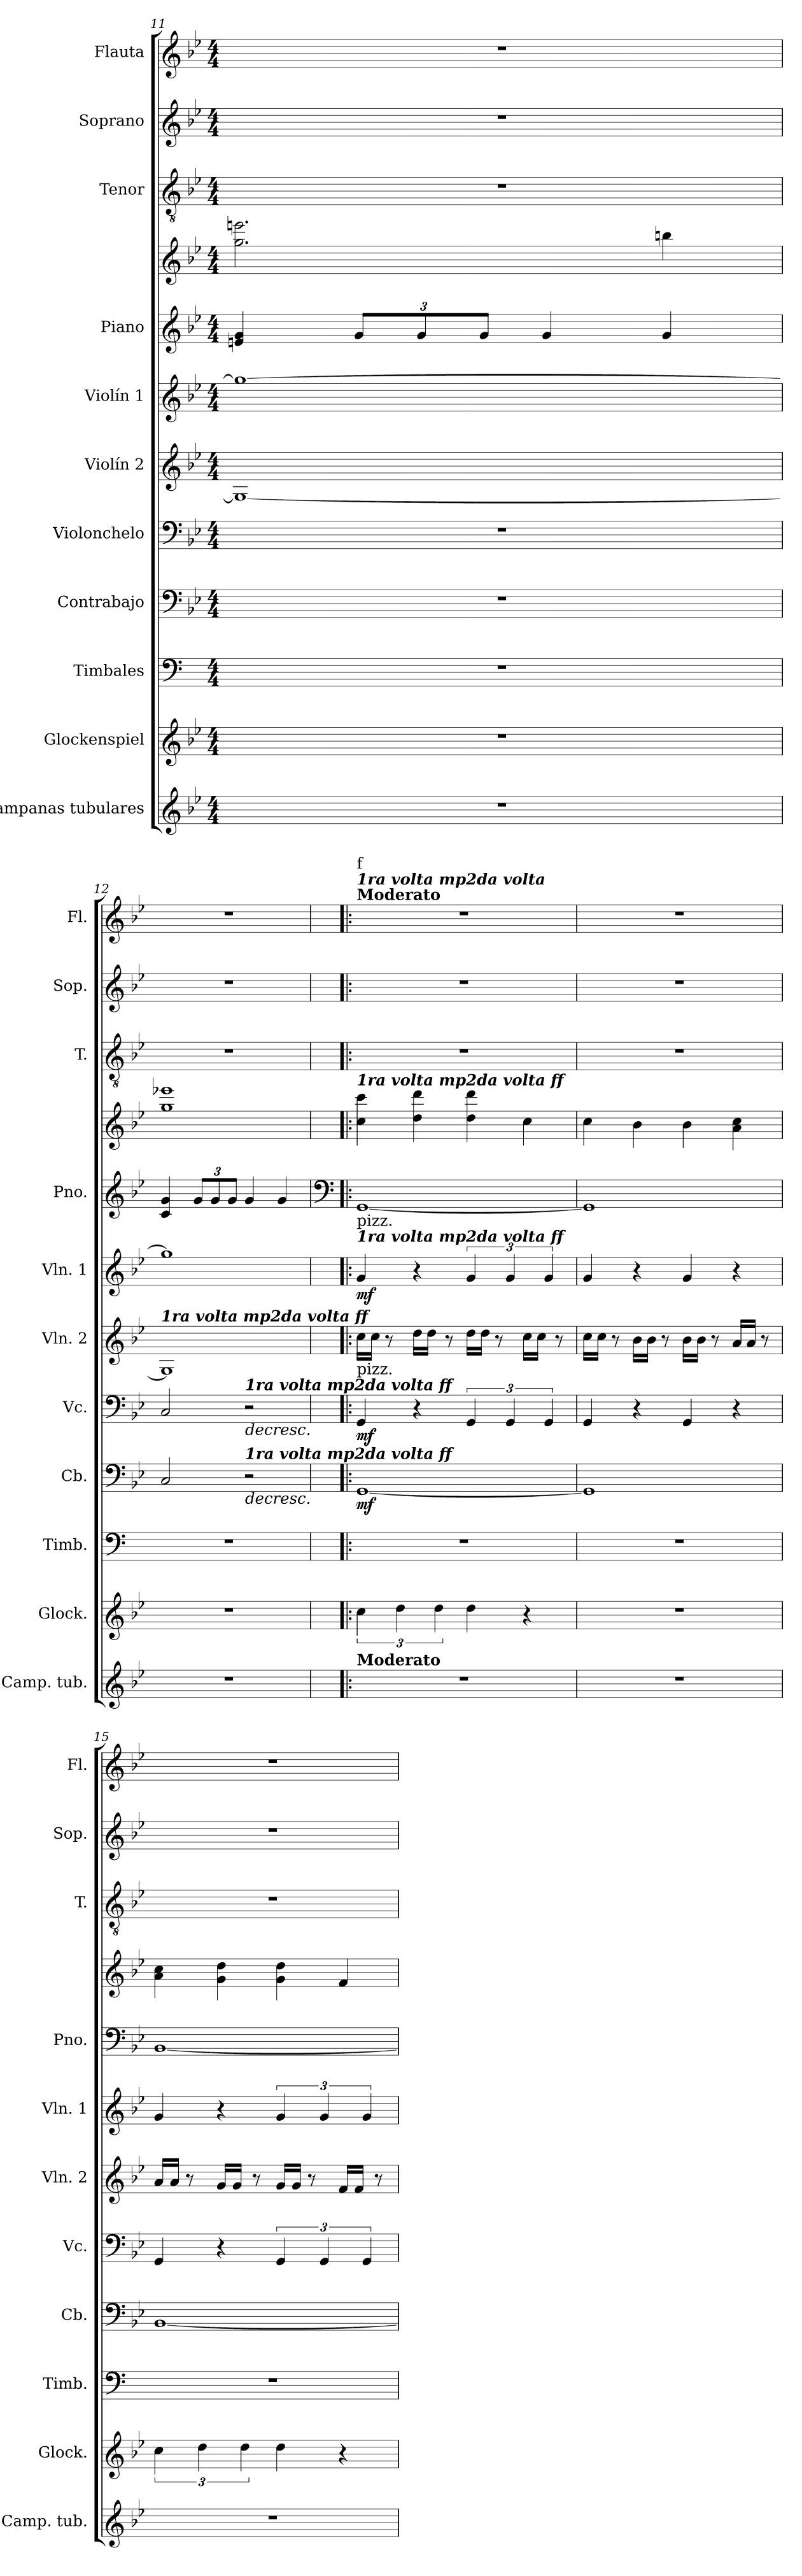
**kern	**kern	**kern	**kern	**dynam	**kern	**dynam	**kern	**kern	**dynam	**kern	**kern	**kern	**kern	**kern
*part11	*part10	*part9	*part8	*part8	*part7	*part7	*part6	*part5	*part5	*part4	*part4	*part3	*part2	*part1
*staff12	*staff11	*staff10	*staff9	*staff9	*staff8	*staff8	*staff7	*staff6	*staff6	*staff5	*staff4	*staff3	*staff2	*staff1
*I"Campanas tubulares	*I"Glockenspiel	*I"Timbales	*I"Contrabajo	*	*I"Violonchelo	*	*I"Violín 2	*I"Violín 1	*	*I"Piano	*	*I"Tenor	*I"Soprano	*I"Flauta
*I'Camp. tub.	*I'Glock.	*I'Timb.	*I'Cb.	*	*I'Vc.	*	*I'Vln. 2	*I'Vln. 1	*	*I'Pno.	*	*I'T.	*I'Sop.	*I'Fl.
*clefG2	*clefG2	*clefF4	*clefF4	*	*clefF4	*	*clefG2	*clefG2	*	*clefG2	*clefG2	*clefGv2	*clefG2	*clefG2
*	*ITrd-14c-24	*	*ITrd7c12	*	*	*	*	*	*	*	*	*ITrd7c12	*	*
*k[b-e-]	*k[b-e-]	*k[]	*k[b-e-]	*	*k[b-e-]	*	*k[b-e-]	*k[b-e-]	*	*k[b-e-]	*k[b-e-]	*k[b-e-]	*k[b-e-]	*k[b-e-]
*B-:	*B-:	*	*B-:	*	*B-:	*	*B-:	*B-:	*	*B-:	*B-:	*B-:	*B-:	*B-:
*M4/4	*M4/4	*M4/4	*M4/4	*	*M4/4	*	*M4/4	*M4/4	*	*M4/4	*M4/4	*M4/4	*M4/4	*M4/4
=11	=11	=11	=11	=11	=11	=11	=11	=11	=11	=11	=11	=11	=11	=11
1r	1r	1r	1r	.	1r	.	1G_	1gg_	.	4en/ 4g/	2.gg\ 2.eeen\	1r	1r	1r
*	*	*	*	*	*	*	*	*	*	*Xbrackettup	*	*	*	*
.	.	.	.	.	.	.	.	.	.	12g/L	.	.	.	.
.	.	.	.	.	.	.	.	.	.	12g/	.	.	.	.
.	.	.	.	.	.	.	.	.	.	12g/J	.	.	.	.
.	.	.	.	.	.	.	.	.	.	4g/	.	.	.	.
.	.	.	.	.	.	.	.	.	.	4g/	4bbn\	.	.	.
=12	=12	=12	=12	=12	=12	=12	=12	=12	=12	=12	=12	=12	=12	=12
!	!	!	!	!	!	!	!LO:TX:a:Bi:t=1ra volta mp2da volta ff	!	!	!	!	!	!	!
1r	1r	1r	2CC/	.	2C/	.	1G]	1gg]	.	4c/ 4g/	1gg 1eee-X	1r	1r	1r
.	.	.	.	.	.	.	.	.	.	12g/L	.	.	.	.
.	.	.	.	.	.	.	.	.	.	12g/	.	.	.	.
.	.	.	.	.	.	.	.	.	.	12g/J	.	.	.	.
!	!	!	!	!	!LO:TX:a:Bi:t=1ra volta mp2da volta ff	!	!	!	!	!	!	!	!	!
!	!	!	!LO:TX:a:Bi:t=1ra volta mp2da volta ff	!	!	!	!	!	!	!	!	!	!	!
!	!	!	!	!LO:HP:b	!	!LO:HP:b	!	!	!	!	!	!	!	!
.	.	.	2r	>	2r	>	.	.	.	4g/	.	.	.	.
.	.	.	.	.	.	.	.	.	.	4g/	.	.	.	.
=13!|:	=13!|:	=13!|:	=13!|:	=13!|:	=13!|:	=13!|:	=13!|:	=13!|:	=13!|:	=13!|:	=13!|:	=13!|:	=13!|:	=13!|:
*	*	*	*	*	*	*	*	*	*	*clefF4	*	*	*	*
*	*	*	*	*	*	*	*	*	*	*	*	*	*	*MM100
!	!	!	!	!	!	!	!	!	!	!	!	!	!	!LO:TX:a:B:t=Moderato
!	!	!	!	!	!	!	!	!	!	!	!	!	!	!LO:TX:a:Bi:t=1ra volta mp2da volta
!	!	!	!	!	!	!	!	!	!	!	!	!	!	!LO:TX:a:t=f
!	!	!	!	!	!	!	!	!	!	!	!LO:TX:a:Bi:t=1ra volta mp2da volta ff	!	!	!
!	!	!	!	!	!	!	!	!LO:TX:a:Bi:t=1ra volta mp2da volta ff	!	!	!	!	!	!
!	!	!	!	!	!	!	!	!LO:TX:a:t=pizz.	!	!	!	!	!	!
!	!	!	!	!	!LO:TX:a:t=pizz.	!	!	!	!	!	!	!	!	!
!LO:TX:a:B:t=Moderato	!	!	!	!	!	!	!	!	!	!	!	!	!	!
!	!	!	!	!LO:DY:b	!	!LO:DY:b	!	!	!LO:DY:b	!	!	!	!	!
1r	6cccc\	1r	[1GGG	mf	4GG/	mf	16cc\LL	4g/	mf	[1GG	4cc\ 4ccc\	1r	1r	1r
.	.	.	.	.	.	.	16cc\JJ	.	.	.	.	.	.	.
.	.	.	.	.	.	.	8r	.	.	.	.	.	.	.
.	6dddd\	.	.	.	.	.	.	.	.	.	.	.	.	.
.	.	.	.	.	4r	.	16dd\LL	4r	.	.	4dd\ 4ddd\	.	.	.
.	.	.	.	.	.	.	16dd\JJ	.	.	.	.	.	.	.
.	6dddd\	.	.	.	.	.	.	.	.	.	.	.	.	.
.	.	.	.	.	.	.	8r	.	.	.	.	.	.	.
.	4dddd\	.	.	.	6GG/	.	16dd\LL	6g/	.	.	4dd\ 4ddd\	.	.	.
.	.	.	.	.	.	.	16dd\JJ	.	.	.	.	.	.	.
.	.	.	.	.	.	.	8r	.	.	.	.	.	.	.
.	.	.	.	.	6GG/	.	.	6g/	.	.	.	.	.	.
.	4r	.	.	.	.	.	16cc\LL	.	.	.	4cc\	.	.	.
.	.	.	.	.	.	.	16cc\JJ	.	.	.	.	.	.	.
.	.	.	.	.	6GG/	.	.	6g/	.	.	.	.	.	.
.	.	.	.	.	.	.	8r	.	.	.	.	.	.	.
=14	=14	=14	=14	=14	=14	=14	=14	=14	=14	=14	=14	=14	=14	=14
1r	1r	1r	1GGG]	.	4GG/	.	16cc\LL	4g/	.	1GG]	4cc\	1r	1r	1r
.	.	.	.	.	.	.	16cc\JJ	.	.	.	.	.	.	.
.	.	.	.	.	.	.	8r	.	.	.	.	.	.	.
.	.	.	.	.	4r	.	16b-\LL	4r	.	.	4b-\	.	.	.
.	.	.	.	.	.	.	16b-\JJ	.	.	.	.	.	.	.
.	.	.	.	.	.	.	8r	.	.	.	.	.	.	.
.	.	.	.	.	4GG/	.	16b-\LL	4g/	.	.	4b-\	.	.	.
.	.	.	.	.	.	.	16b-\JJ	.	.	.	.	.	.	.
.	.	.	.	.	.	.	8r	.	.	.	.	.	.	.
.	.	.	.	.	4r	.	16a/LL	4r	.	.	4a\ 4cc\	.	.	.
.	.	.	.	.	.	.	16a/JJ	.	.	.	.	.	.	.
.	.	.	.	.	.	.	8r	.	.	.	.	.	.	.
.	.	.	.	]	.	.	.	.	.	.	.	.	.	.
=15	=15	=15	=15	=15	=15	=15	=15	=15	=15	=15	=15	=15	=15	=15
1r	6cccc\	1r	[1BBB-	.	4GG/	.	16a/LL	4g/	.	[1BB-	4a\ 4cc\	1r	1r	1r
.	.	.	.	.	.	.	16a/JJ	.	.	.	.	.	.	.
.	.	.	.	.	.	.	8r	.	.	.	.	.	.	.
.	6dddd\	.	.	.	.	.	.	.	.	.	.	.	.	.
.	.	.	.	.	4r	.	16g/LL	4r	.	.	4g\ 4dd\	.	.	.
.	.	.	.	.	.	.	16g/JJ	.	.	.	.	.	.	.
.	6dddd\	.	.	.	.	.	.	.	.	.	.	.	.	.
.	.	.	.	.	.	.	8r	.	.	.	.	.	.	.
.	4dddd\	.	.	.	6GG/	.	16g/LL	6g/	.	.	4g\ 4dd\	.	.	.
.	.	.	.	.	.	.	16g/JJ	.	.	.	.	.	.	.
.	.	.	.	.	.	.	8r	.	.	.	.	.	.	.
.	.	.	.	.	6GG/	]	.	6g/	.	.	.	.	.	.
.	4r	.	.	.	.	.	16f/LL	.	.	.	4f/	.	.	.
.	.	.	.	.	.	.	16f/JJ	.	.	.	.	.	.	.
.	.	.	.	.	6GG/	.	.	6g/	.	.	.	.	.	.
.	.	.	.	.	.	.	8r	.	.	.	.	.	.	.
=	=	=	=	=	=	=	=	=	=	=	=	=	=	=
*-	*-	*-	*-	*-	*-	*-	*-	*-	*-	*-	*-	*-	*-	*-
